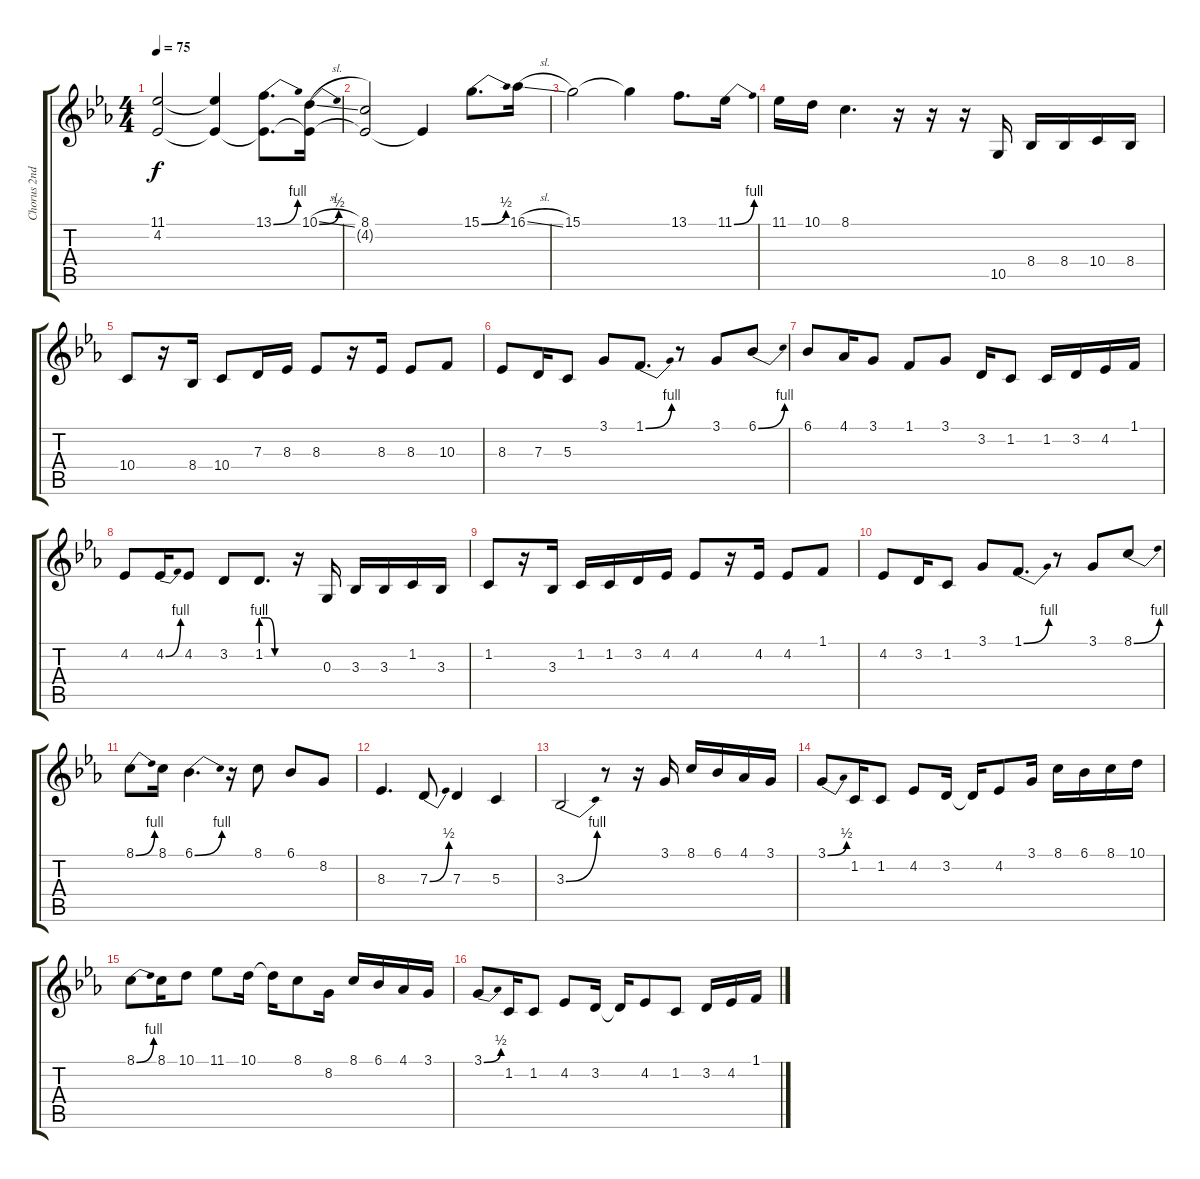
\track ("Chorus 2nd" "Chorus 2nd") {instrument lead1square}
\staff {score tabs}
\tuning (E4 B3 G3 D3 A2 E2) {hide}
\ts (4 4)
\tempo 75
\clef g2
\ks eb
(11.1 4.2{t}).2{dy f} (11.1{t} 4.2{t}).4 (13.1{be (bend 0 0 60 4)} 4.2{t}).8{d} (10.1{be (bend 0 0 60 2) sl} 4.2{t}).16 |
(8.1 4.2{t}).2 4.2{t}.4 15.1{be (bend 0 0 60 2)}.8{d} 16.1{sl}.16 |
15.1.2 15.1{t}.4 13.1.8{d} 11.1{be (bend 0 0 60 4)}.16 |
11.1.16 10.1.16 8.1.4{d} r.16 r.16 r.16 10.5.16 8.4.16 8.4.16 10.4.16 8.4.16 |
10.4.8 r.16 8.4.16 10.4.8 7.3.16 8.3.16 8.3.8 r.16 8.3.16 8.3.8 10.3.8 |
8.3.8 7.3.16 5.3.8 3.1.8 1.1{be (bend 0 0 60 4)}.8{d} r.8 3.1.8 6.1{be (bend 0 0 60 4)}.8 |
6.1.8 4.1.16 3.1.8 1.1.8 3.1.8 3.2.16 1.2.8 1.2.16 3.2.16 4.2.16 1.1.16 |
4.2.8 4.2{be (bend 0 0 60 4)}.16 4.2.8 3.2.8 1.2{be (custom 0 4 15 4 30 0 60 0)}.8{d} r.16 0.3.16 3.3.16 3.3.16 1.2.16 3.3.16 |
1.2.8 r.16 3.3.16 1.2.16 1.2.16 3.2.16 4.2.16 4.2.8 r.16 4.2.16 4.2.8 1.1.8 |
4.2.8 3.2.16 1.2.8 3.1.8 1.1{be (bend 0 0 60 4)}.8{d} r.8 3.1.8 8.1{be (bend 0 0 60 4)}.8 |
8.1{be (bend 0 0 60 4)}.8 8.1.16 6.1{be (bend 0 0 60 4)}.4{d} r.16 8.1.8 6.1.8 8.2.8 |
8.3.4{d} 7.3{be (bend 0 0 60 2)}.8 7.3.4 5.3.4 |
3.3{be (bend 0 0 60 4)}.2 r.8 r.16 3.1.16 8.1.16 6.1.16 4.1.16 3.1.16 |
3.1{be (bend 0 0 60 2)}.8 1.2.16 1.2.8 4.2.8 3.2.16 3.2{t}.16 4.2.8 3.1.16 8.1.16 6.1.16 8.1.16 10.1.16 |
8.1{be (bend 0 0 60 4)}.8 8.1.16 10.1.8 11.1.8 10.1.16 10.1{t}.16 8.1.8 8.2.16 8.1.16 6.1.16 4.1.16 3.1.16 |
3.1{be (bend 0 0 60 2)}.8 1.2.16 1.2.8 4.2.8 3.2.16 3.2{t}.16 4.2.8 1.2.8 3.2.16 4.2.16 1.1.16
